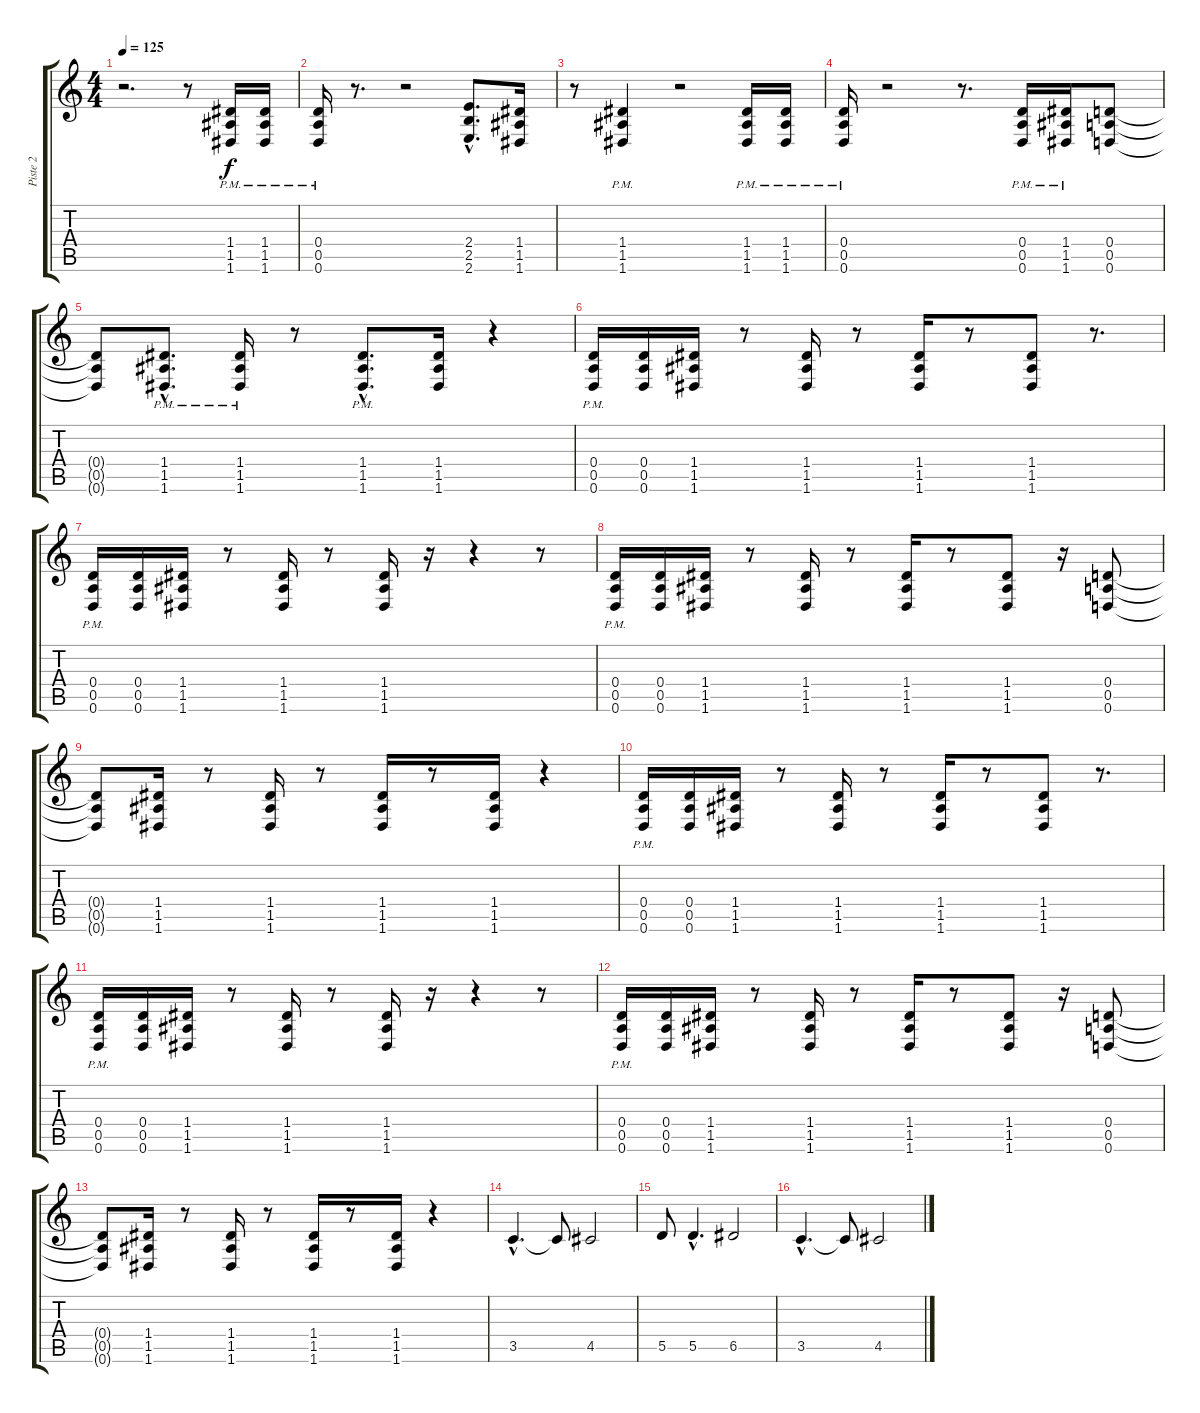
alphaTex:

\track ("Piste 2" "Piste 2") {instrument distortionguitar}
\staff {score tabs}
\tuning (E4 B3 G3 D3 A2 D2) {hide}
\ts (4 4)
\tempo 125
\clef g2
\ks c
r.2{d dy f instrument distortionguitar} r.8 (1.4{pm} 1.5{pm} 1.6{pm}).16 (1.4{pm} 1.5{pm} 1.6{pm}).16 |
(0.4{pm} 0.5{pm} 0.6{pm}).16 r.8{d} r.2 (2.4{hac} 2.5{hac} 2.6{hac}).8{d} (1.4 1.5 1.6).16 |
r.8 (1.4{pm} 1.5{pm} 1.6{pm}).4 r.2 (1.4 1.5 1.6{pm}).16 (1.4 1.5 1.6{pm}).16 |
(0.4 0.5 0.6{pm}).16 r.2 r.8{d} (0.4{pm} 0.5{pm} 0.6{pm}).16 (1.4{pm} 1.5{pm} 1.6{pm}).16 (0.4 0.5 0.6).8 |
(0.4{t} 0.5{t} 0.6{t}).8 (1.4{hac pm} 1.5{hac pm} 1.6{hac pm}).8{d} (1.4{pm} 1.5{pm} 1.6{pm}).16 r.8 (1.4{hac pm} 1.5{hac pm} 1.6{hac pm}).8{d} (1.4 1.5 1.6).16 r.4 |
(0.4{pm} 0.5{pm} 0.6{pm}).16 (0.4 0.5 0.6).16 (1.4 1.5 1.6).16 r.8 (1.4 1.5 1.6).16 r.8 (1.4 1.5 1.6).16 r.8 (1.4 1.5 1.6).8 r.8{d} |
(0.4{pm} 0.5{pm} 0.6{pm}).16 (0.4 0.5 0.6).16 (1.4 1.5 1.6).16 r.8 (1.4 1.5 1.6).16 r.8 (1.4 1.5 1.6).16 r.16 r.4 r.8 |
(0.4{pm} 0.5{pm} 0.6{pm}).16 (0.4 0.5 0.6).16 (1.4 1.5 1.6).16 r.8 (1.4 1.5 1.6).16 r.8 (1.4 1.5 1.6).16 r.8 (1.4 1.5 1.6).8 r.16 (0.4 0.5 0.6).8 |
(0.4{t} 0.5{t} 0.6{t}).8 (1.4 1.5 1.6).16 r.8 (1.4 1.5 1.6).16 r.8 (1.4 1.5 1.6).16 r.8 (1.4 1.5 1.6).16 r.4 |
(0.4{pm} 0.5{pm} 0.6{pm}).16 (0.4 0.5 0.6).16 (1.4 1.5 1.6).16 r.8 (1.4 1.5 1.6).16 r.8 (1.4 1.5 1.6).16 r.8 (1.4 1.5 1.6).8 r.8{d} |
(0.4{pm} 0.5{pm} 0.6{pm}).16 (0.4 0.5 0.6).16 (1.4 1.5 1.6).16 r.8 (1.4 1.5 1.6).16 r.8 (1.4 1.5 1.6).16 r.16 r.4 r.8 |
(0.4{pm} 0.5{pm} 0.6{pm}).16 (0.4 0.5 0.6).16 (1.4 1.5 1.6).16 r.8 (1.4 1.5 1.6).16 r.8 (1.4 1.5 1.6).16 r.8 (1.4 1.5 1.6).8 r.16 (0.4 0.5 0.6).8 |
(0.4{t} 0.5{t} 0.6{t}).8 (1.4 1.5 1.6).16 r.8 (1.4 1.5 1.6).16 r.8 (1.4 1.5 1.6).16 r.8 (1.4 1.5 1.6).16 r.4 |
3.5{hac}.4{d instrument lead6voice} 3.5{t}.8 4.5.2 |
5.5.8 5.5{hac}.4{d} 6.5.2 |
3.5{hac}.4{d} 3.5{t}.8 4.5.2
